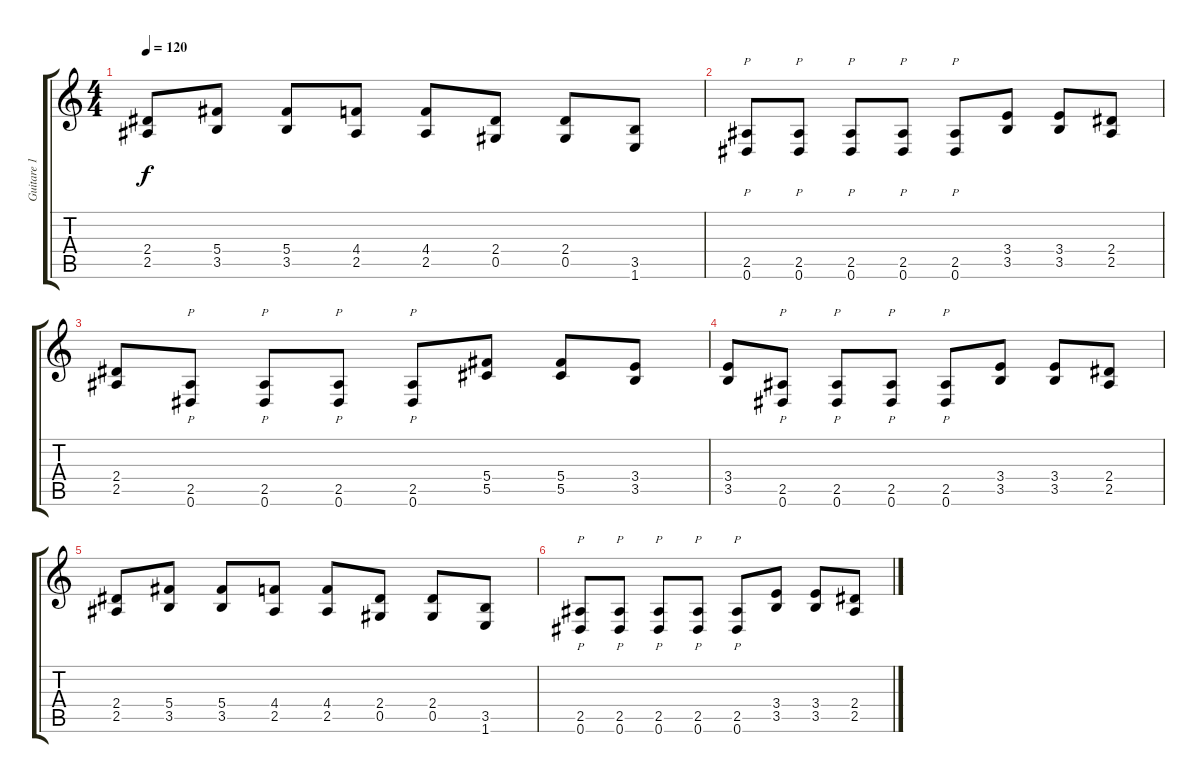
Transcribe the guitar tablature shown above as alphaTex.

\track ("Guitare 1" "Guitare 1") {instrument distortionguitar}
\staff {score tabs}
\tuning (Eb4 Bb3 Gb3 Db3 Ab2 Eb2) {hide}
\ts (4 4)
\tempo 120
\clef g2
\ks c
(2.4 2.5).8{dy f} (5.4 3.5).8 (5.4 3.5).8 (4.4 2.5).8 (4.4 2.5).8 (2.4 0.5).8 (2.4 0.5).8 (3.5 1.6).8 |
(2.5 0.6).8{p} (2.5 0.6).8{p} (2.5 0.6).8{p} (2.5 0.6).8{p} (2.5 0.6).8{p} (3.4 3.5).8 (3.4 3.5).8 (2.4 2.5).8 |
(2.4 2.5).8 (2.5 0.6).8{p} (2.5 0.6).8{p} (2.5 0.6).8{p} (2.5 0.6).8{p} (5.4 5.5).8 (5.4 5.5).8 (3.4 3.5).8 |
(3.4 3.5).8 (2.5 0.6).8{p} (2.5 0.6).8{p} (2.5 0.6).8{p} (2.5 0.6).8{p} (3.4 3.5).8 (3.4 3.5).8 (2.4 2.5).8 |
(2.4 2.5).8 (5.4 3.5).8 (5.4 3.5).8 (4.4 2.5).8 (4.4 2.5).8 (2.4 0.5).8 (2.4 0.5).8 (3.5 1.6).8 |
(2.5 0.6).8{p} (2.5 0.6).8{p} (2.5 0.6).8{p} (2.5 0.6).8{p} (2.5 0.6).8{p} (3.4 3.5).8 (3.4 3.5).8 (2.4 2.5).8
